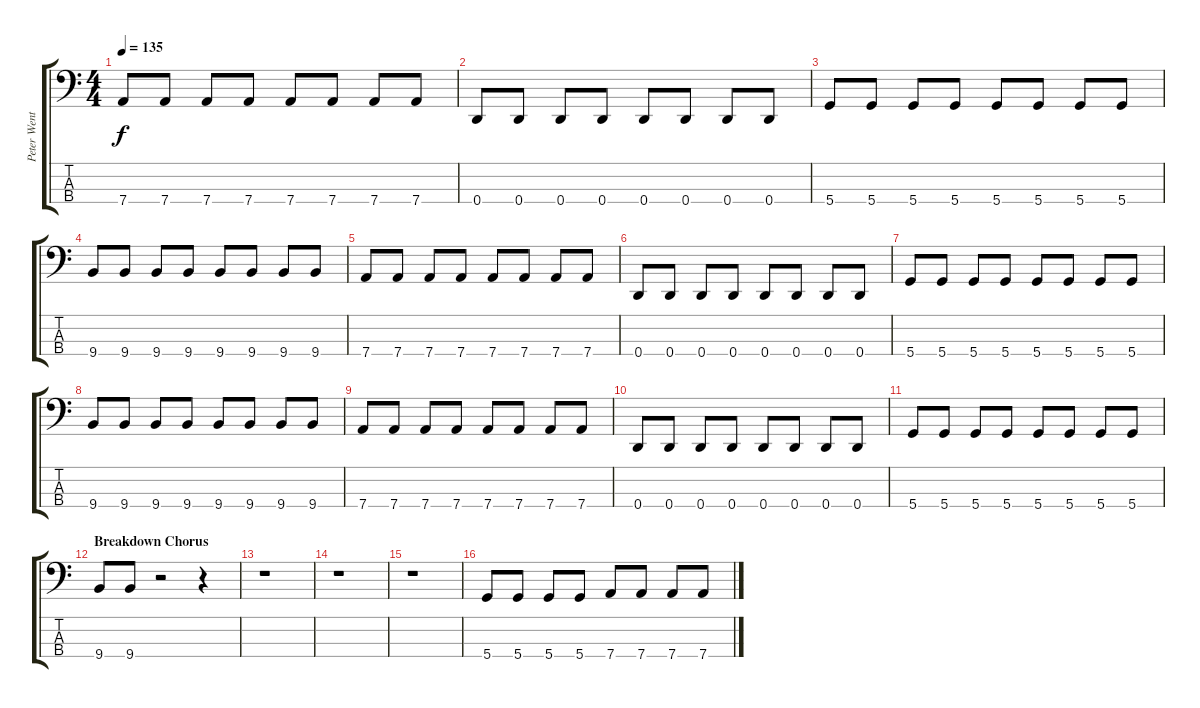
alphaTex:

\track ("Peter Wentz (Bass)" "Peter Went") {instrument electricbasspick}
\staff {score tabs}
\tuning (G2 D2 A1 D1) {hide}
\ts (4 4)
\tempo 135
\clef f4
\ks c
7.4.8{dy f} 7.4.8 7.4.8 7.4.8 7.4.8 7.4.8 7.4.8 7.4.8 |
0.4.8 0.4.8 0.4.8 0.4.8 0.4.8 0.4.8 0.4.8 0.4.8 |
5.4.8 5.4.8 5.4.8 5.4.8 5.4.8 5.4.8 5.4.8 5.4.8 |
9.4.8 9.4.8 9.4.8 9.4.8 9.4.8 9.4.8 9.4.8 9.4.8 |
7.4.8 7.4.8 7.4.8 7.4.8 7.4.8 7.4.8 7.4.8 7.4.8 |
0.4.8 0.4.8 0.4.8 0.4.8 0.4.8 0.4.8 0.4.8 0.4.8 |
5.4.8 5.4.8 5.4.8 5.4.8 5.4.8 5.4.8 5.4.8 5.4.8 |
9.4.8 9.4.8 9.4.8 9.4.8 9.4.8 9.4.8 9.4.8 9.4.8 |
7.4.8 7.4.8 7.4.8 7.4.8 7.4.8 7.4.8 7.4.8 7.4.8 |
0.4.8 0.4.8 0.4.8 0.4.8 0.4.8 0.4.8 0.4.8 0.4.8 |
5.4.8 5.4.8 5.4.8 5.4.8 5.4.8 5.4.8 5.4.8 5.4.8 |
\section ("" "Breakdown Chorus")
9.4.8 9.4.8 r.2 r.4 |
r.1 |
r.1 |
r.1 |
5.4.8 5.4.8 5.4.8 5.4.8 7.4.8 7.4.8 7.4.8 7.4.8
